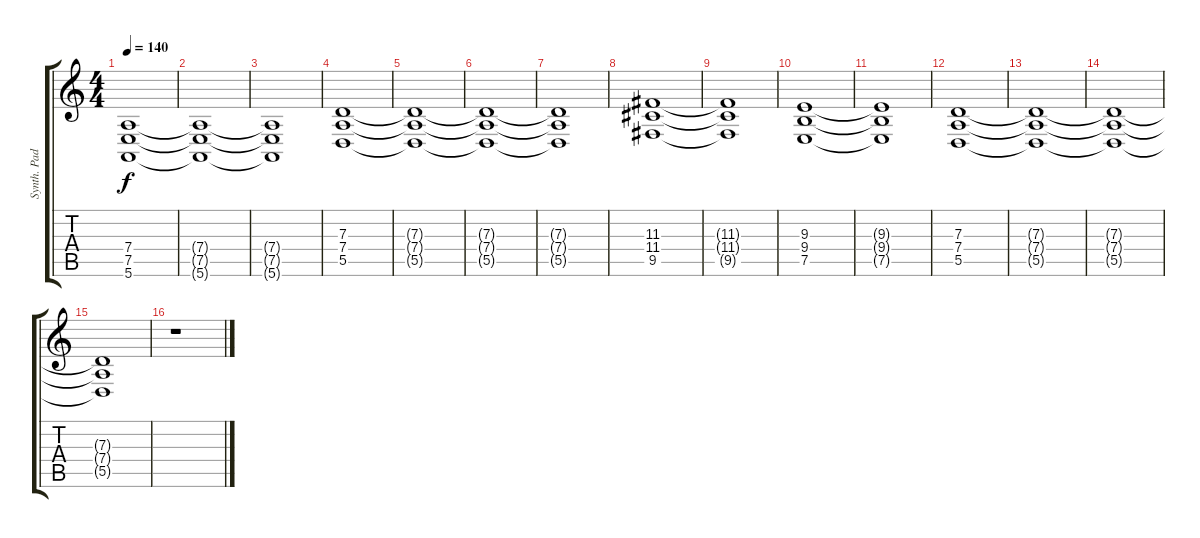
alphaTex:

\track ("Synth. Pads" "Synth. Pad") {instrument pad2warm}
\staff {score tabs}
\tuning (E4 B3 G3 D3 A2 E2) {hide}
\ts (4 4)
\tempo 140
\clef g2
\ks c
(7.4{t} 7.5{t} 5.6{t}).1{dy f} |
(7.4{t} 7.5{t} 5.6{t}).1 |
(7.4{t} 7.5{t} 5.6{t}).1 |
(7.3 7.4 5.5).1 |
(7.3{t} 7.4{t} 5.5{t}).1 |
(7.3{t} 7.4{t} 5.5{t}).1 |
(7.3{t} 7.4{t} 5.5{t}).1 |
(11.3 11.4 9.5).1 |
(11.3{t} 11.4{t} 9.5{t}).1 |
(9.3 9.4 7.5).1 |
(9.3{t} 9.4{t} 7.5{t}).1 |
(7.3 7.4 5.5).1{volume 0} |
(7.3{t} 7.4{t} 5.5{t}).1 |
(7.3{t} 7.4{t} 5.5{t}).1 |
(7.3{t} 7.4{t} 5.5{t}).1 |
r.1
